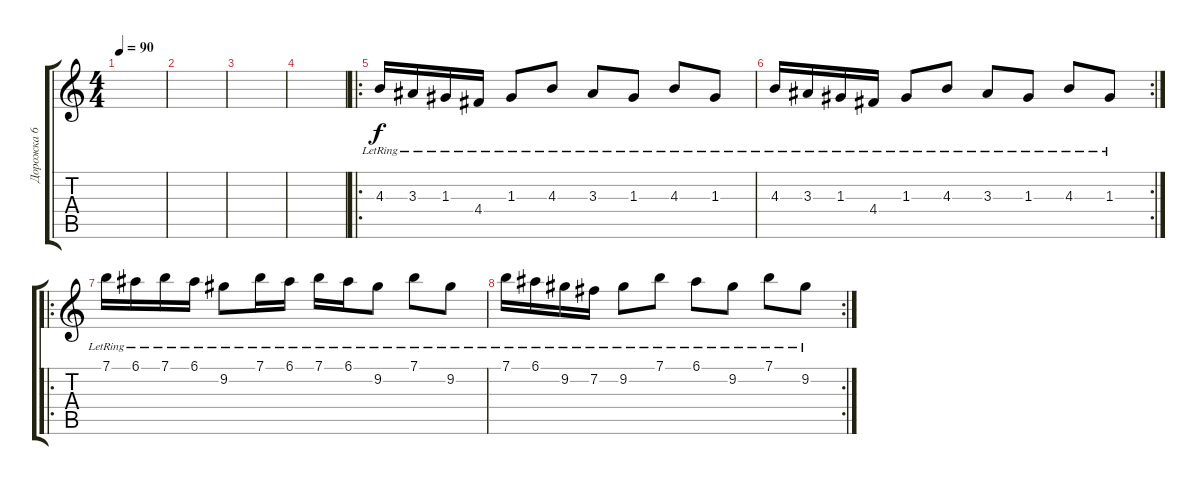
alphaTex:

\track ("Дорожка 6" "Дорожка 6") {instrument acousticguitarsteel}
\staff {score tabs}
\tuning (E4 B3 G3 D3 A2 E2) {hide}
\ts (4 4)
\tempo 90
\clef g2
\ks c
|
|
|
|
\ro
4.3{lr}.16{instrument acousticguitarnylon} 3.3{lr}.16 1.3{lr}.16 4.4{lr}.16 1.3{lr}.8 4.3{lr}.8 3.3{lr}.8 1.3{lr}.8 4.3{lr}.8 1.3{lr}.8 |
\rc 2
4.3{lr}.16 3.3{lr}.16 1.3{lr}.16 4.4{lr}.16 1.3{lr}.8 4.3{lr}.8 3.3{lr}.8 1.3{lr}.8 4.3{lr}.8 1.3{lr}.8 |
\ro
7.1{lr}.16 6.1{lr}.16 7.1{lr}.16 6.1{lr}.16 9.2{lr}.8 7.1{lr}.16 6.1{lr}.16 7.1{lr}.16 6.1{lr}.16 9.2{lr}.8 7.1{lr}.8 9.2{lr}.8 |
\rc 2
7.1{lr}.16 6.1{lr}.16 9.2{lr}.16 7.2{lr}.16 9.2{lr}.8 7.1{lr}.8 6.1{lr}.8 9.2{lr}.8 7.1{lr}.8 9.2{lr}.8
